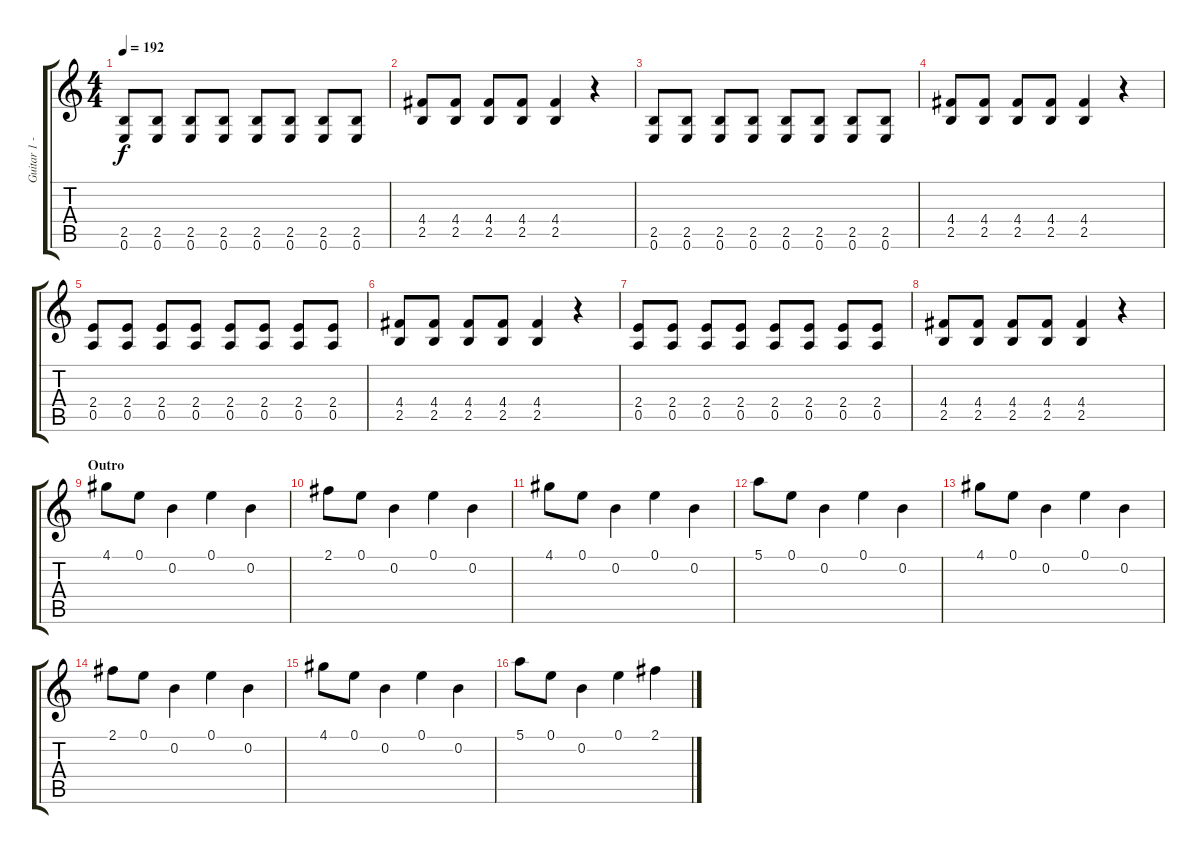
\track ("Guitar 1 - Distortion" "Guitar 1 -") {instrument distortionguitar}
\staff {score tabs}
\tuning (E4 B3 G3 D3 A2 E2) {hide}
\ts (4 4)
\tempo 192
\clef g2
\ks c
(2.5 0.6).8{dy f} (2.5 0.6).8 (2.5 0.6).8 (2.5 0.6).8 (2.5 0.6).8 (2.5 0.6).8 (2.5 0.6).8 (2.5 0.6).8 |
(4.4 2.5).8 (4.4 2.5).8 (4.4 2.5).8 (4.4 2.5).8 (4.4 2.5).4 r.4 |
(2.5 0.6).8 (2.5 0.6).8 (2.5 0.6).8 (2.5 0.6).8 (2.5 0.6).8 (2.5 0.6).8 (2.5 0.6).8 (2.5 0.6).8 |
(4.4 2.5).8 (4.4 2.5).8 (4.4 2.5).8 (4.4 2.5).8 (4.4 2.5).4 r.4 |
(2.4 0.5).8 (2.4 0.5).8 (2.4 0.5).8 (2.4 0.5).8 (2.4 0.5).8 (2.4 0.5).8 (2.4 0.5).8 (2.4 0.5).8 |
(4.4 2.5).8 (4.4 2.5).8 (4.4 2.5).8 (4.4 2.5).8 (4.4 2.5).4 r.4 |
(2.4 0.5).8 (2.4 0.5).8 (2.4 0.5).8 (2.4 0.5).8 (2.4 0.5).8 (2.4 0.5).8 (2.4 0.5).8 (2.4 0.5).8 |
(4.4 2.5).8 (4.4 2.5).8 (4.4 2.5).8 (4.4 2.5).8 (4.4 2.5).4 r.4 |
\section ("" "Outro")
4.1.8 0.1.8 0.2.4 0.1.4 0.2.4 |
2.1.8 0.1.8 0.2.4 0.1.4 0.2.4 |
4.1.8 0.1.8 0.2.4 0.1.4 0.2.4 |
5.1.8 0.1.8 0.2.4 0.1.4 0.2.4 |
4.1.8 0.1.8 0.2.4 0.1.4 0.2.4 |
2.1.8 0.1.8 0.2.4 0.1.4 0.2.4 |
4.1.8 0.1.8 0.2.4 0.1.4 0.2.4 |
5.1.8 0.1.8 0.2.4 0.1.4 2.1.4
